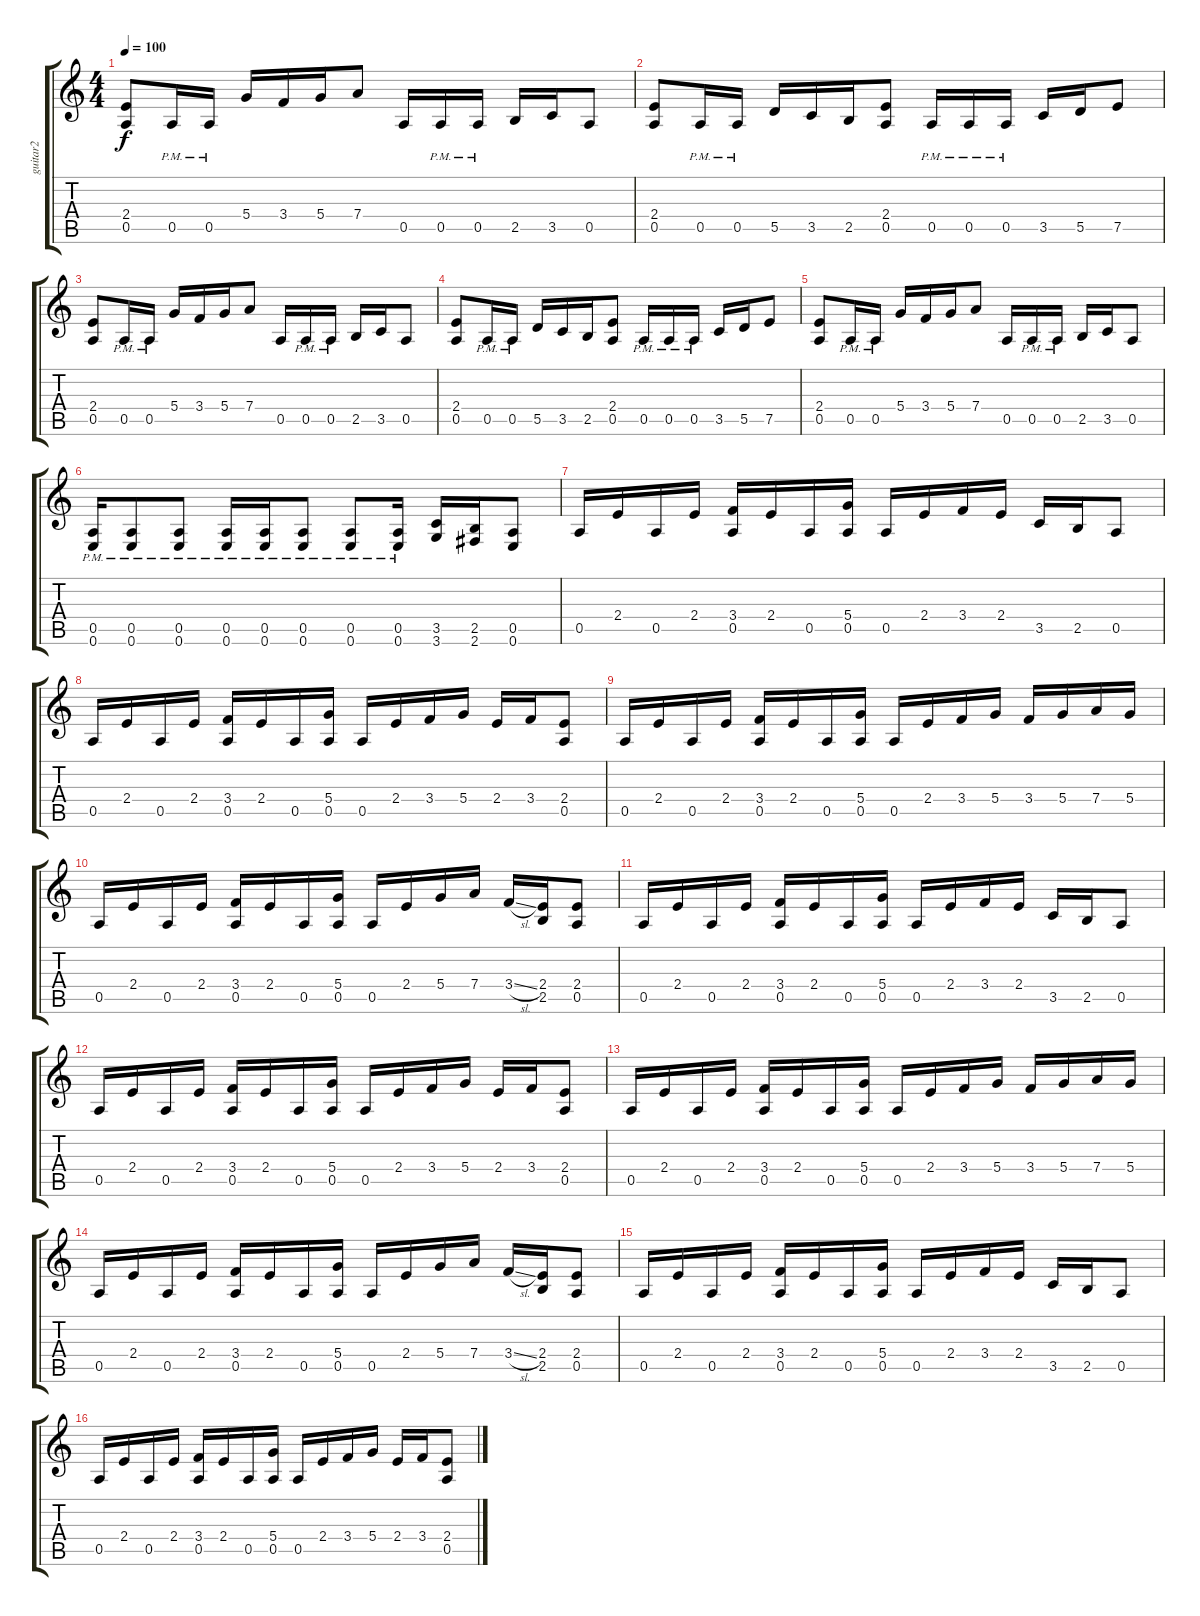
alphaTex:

\track ("guitar2" "guitar2") {instrument distortionguitar}
\staff {score tabs}
\tuning (E4 B3 G3 D3 A2 E2) {hide}
\ts (4 4)
\tempo 100
\clef g2
\ks c
(2.4 0.5).8{dy f} 0.5{pm}.16 0.5{pm}.16 5.4.16 3.4.16 5.4.16 7.4.8 0.5.16 0.5{pm}.16 0.5{pm}.16 2.5.16 3.5.16 0.5.8 |
(2.4 0.5).8 0.5{pm}.16 0.5{pm}.16 5.5.16 3.5.16 2.5.16 (2.4 0.5).8 0.5{pm}.16 0.5{pm}.16 0.5{pm}.16 3.5.16 5.5.16 7.5.8 |
(2.4 0.5).8 0.5{pm}.16 0.5{pm}.16 5.4.16 3.4.16 5.4.16 7.4.8 0.5.16 0.5{pm}.16 0.5{pm}.16 2.5.16 3.5.16 0.5.8 |
(2.4 0.5).8 0.5{pm}.16 0.5{pm}.16 5.5.16 3.5.16 2.5.16 (2.4 0.5).8 0.5{pm}.16 0.5{pm}.16 0.5{pm}.16 3.5.16 5.5.16 7.5.8 |
(2.4 0.5).8 0.5{pm}.16 0.5{pm}.16 5.4.16 3.4.16 5.4.16 7.4.8 0.5.16 0.5{pm}.16 0.5{pm}.16 2.5.16 3.5.16 0.5.8 |
(0.5{pm} 0.6{pm}).16 (0.5{pm} 0.6{pm}).8 (0.5{pm} 0.6{pm}).8 (0.5{pm} 0.6{pm}).16 (0.5{pm} 0.6{pm}).16 (0.5{pm} 0.6{pm}).8 (0.5{pm} 0.6{pm}).8 (0.5{pm} 0.6{pm}).16 (3.5 3.6).16 (2.5 2.6).16 (0.5 0.6).8 |
0.5.16 2.4.16 0.5.16 2.4.16 (3.4 0.5).16 2.4.16 0.5.16 (5.4 0.5).16 0.5.16 2.4.16 3.4.16 2.4.16 3.5.16 2.5.16 0.5.8 |
0.5.16 2.4.16 0.5.16 2.4.16 (3.4 0.5).16 2.4.16 0.5.16 (5.4 0.5).16 0.5.16 2.4.16 3.4.16 5.4.16 2.4.16 3.4.16 (2.4 0.5).8 |
0.5.16 2.4.16 0.5.16 2.4.16 (3.4 0.5).16 2.4.16 0.5.16 (5.4 0.5).16 0.5.16 2.4.16 3.4.16 5.4.16 3.4.16 5.4.16 7.4.16 5.4.16 |
0.5.16 2.4.16 0.5.16 2.4.16 (3.4 0.5).16 2.4.16 0.5.16 (5.4 0.5).16 0.5.16 2.4.16 5.4.16 7.4.16 3.4{sl}.16 (2.4 2.5).16 (2.4 0.5).8 |
0.5.16 2.4.16 0.5.16 2.4.16 (3.4 0.5).16 2.4.16 0.5.16 (5.4 0.5).16 0.5.16 2.4.16 3.4.16 2.4.16 3.5.16 2.5.16 0.5.8 |
0.5.16 2.4.16 0.5.16 2.4.16 (3.4 0.5).16 2.4.16 0.5.16 (5.4 0.5).16 0.5.16 2.4.16 3.4.16 5.4.16 2.4.16 3.4.16 (2.4 0.5).8 |
0.5.16 2.4.16 0.5.16 2.4.16 (3.4 0.5).16 2.4.16 0.5.16 (5.4 0.5).16 0.5.16 2.4.16 3.4.16 5.4.16 3.4.16 5.4.16 7.4.16 5.4.16 |
0.5.16 2.4.16 0.5.16 2.4.16 (3.4 0.5).16 2.4.16 0.5.16 (5.4 0.5).16 0.5.16 2.4.16 5.4.16 7.4.16 3.4{sl}.16 (2.4 2.5).16 (2.4 0.5).8 |
0.5.16 2.4.16 0.5.16 2.4.16 (3.4 0.5).16 2.4.16 0.5.16 (5.4 0.5).16 0.5.16 2.4.16 3.4.16 2.4.16 3.5.16 2.5.16 0.5.8 |
0.5.16 2.4.16 0.5.16 2.4.16 (3.4 0.5).16 2.4.16 0.5.16 (5.4 0.5).16 0.5.16 2.4.16 3.4.16 5.4.16 2.4.16 3.4.16 (2.4 0.5).8
